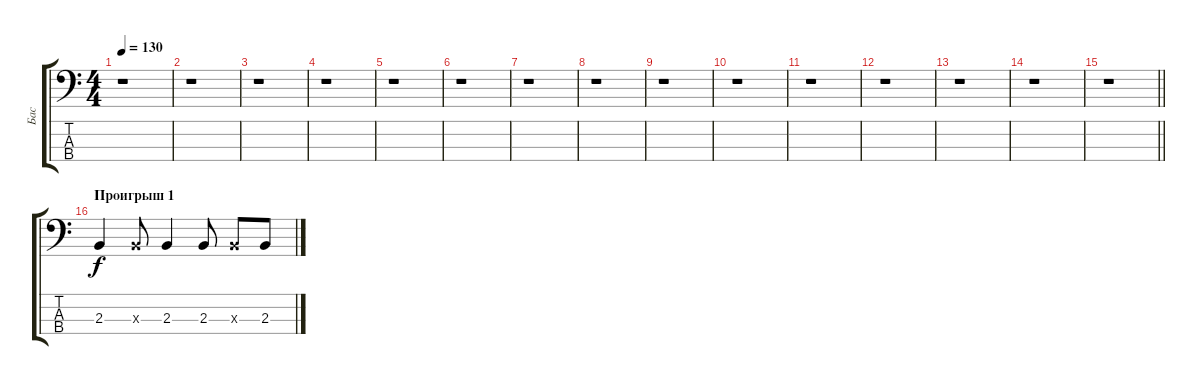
\track ("Бас" "Бас") {instrument electricbassfinger}
\staff {score tabs}
\tuning (G2 D2 A1 E1) {hide}
\ts (4 4)
\tempo 130
\clef f4
\ks c
r.1{dy f} |
r.1 |
r.1 |
r.1 |
r.1 |
r.1 |
r.1 |
r.1 |
r.1 |
r.1 |
r.1 |
r.1 |
r.1 |
r.1 |
\barLineRight lightlight
r.1 |
\section ("" "Проигрыш 1")
2.3.4 2.3{x}.8 2.3.4 2.3.8 2.3{x}.8 2.3.8
